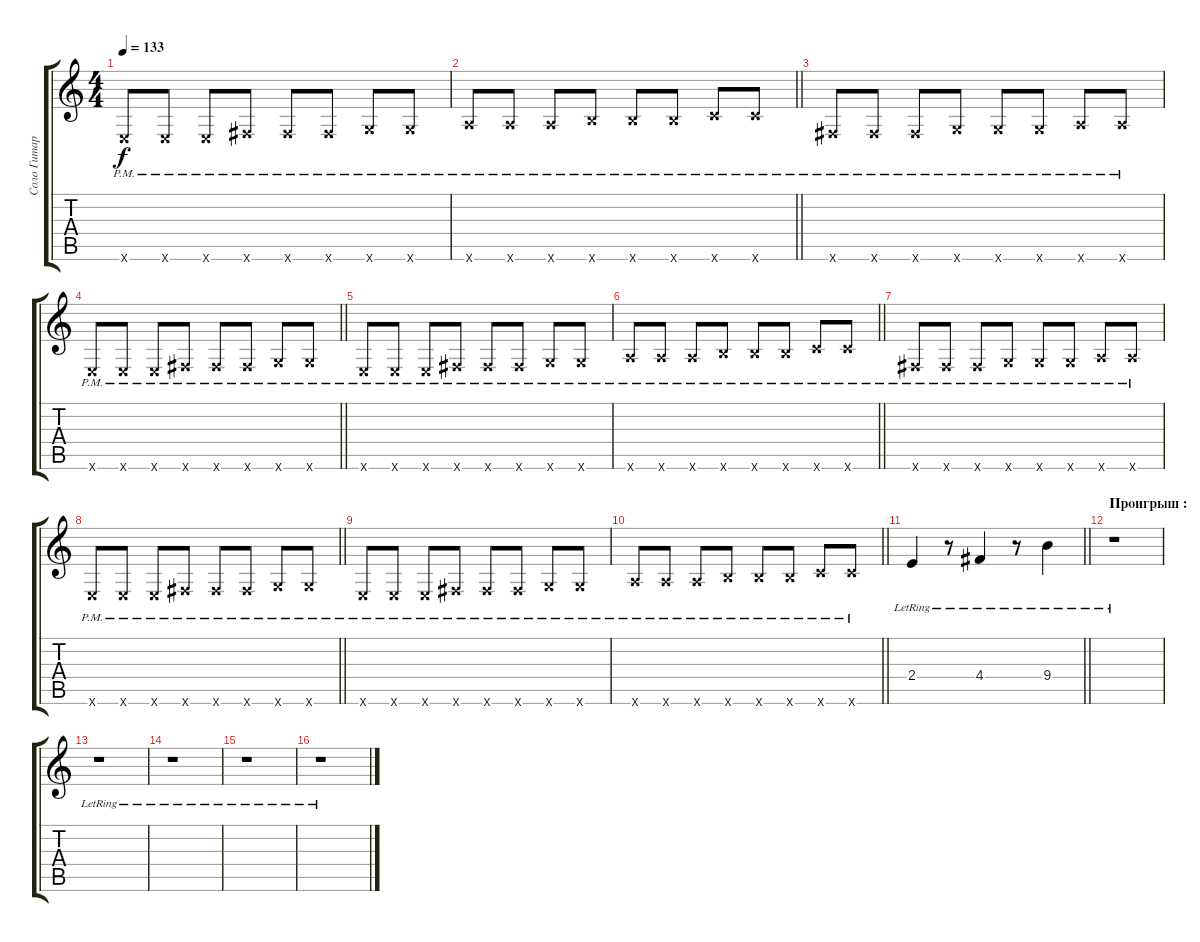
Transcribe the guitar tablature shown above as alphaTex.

\track ("Соло Гитара" "Соло Гитар") {instrument distortionguitar}
\staff {score tabs}
\tuning (E4 B3 G3 D3 A2 E2) {hide}
\ts (4 4)
\tempo 133
\clef g2
\ks c
0.6{pm x}.8{dy f} 0.6{pm x}.8 0.6{pm x}.8 2.6{pm x}.8 2.6{pm x}.8 2.6{pm x}.8 3.6{pm x}.8 3.6{pm x}.8 |
\barLineRight lightlight
5.6{pm x}.8 5.6{pm x}.8 5.6{pm x}.8 7.6{pm x}.8 7.6{pm x}.8 7.6{pm x}.8 8.6{pm x}.8 8.6{pm x}.8 |
2.6{pm x}.8 2.6{pm x}.8 2.6{pm x}.8 3.6{pm x}.8 3.6{pm x}.8 3.6{pm x}.8 5.6{pm x}.8 5.6{pm x}.8 |
\barLineRight lightlight
0.6{pm x}.8 0.6{pm x}.8 0.6{pm x}.8 2.6{pm x}.8 2.6{pm x}.8 2.6{pm x}.8 3.6{pm x}.8 3.6{pm x}.8 |
0.6{pm x}.8 0.6{pm x}.8 0.6{pm x}.8 2.6{pm x}.8 2.6{pm x}.8 2.6{pm x}.8 3.6{pm x}.8 3.6{pm x}.8 |
\barLineRight lightlight
5.6{pm x}.8 5.6{pm x}.8 5.6{pm x}.8 7.6{pm x}.8 7.6{pm x}.8 7.6{pm x}.8 8.6{pm x}.8 8.6{pm x}.8 |
2.6{pm x}.8 2.6{pm x}.8 2.6{pm x}.8 3.6{pm x}.8 3.6{pm x}.8 3.6{pm x}.8 5.6{pm x}.8 5.6{pm x}.8 |
\barLineRight lightlight
0.6{pm x}.8 0.6{pm x}.8 0.6{pm x}.8 2.6{pm x}.8 2.6{pm x}.8 2.6{pm x}.8 3.6{pm x}.8 3.6{pm x}.8 |
0.6{pm x}.8 0.6{pm x}.8 0.6{pm x}.8 2.6{pm x}.8 2.6{pm x}.8 2.6{pm x}.8 3.6{pm x}.8 3.6{pm x}.8 |
\barLineRight lightlight
5.6{pm x}.8 5.6{pm x}.8 5.6{pm x}.8 7.6{pm x}.8 7.6{pm x}.8 7.6{pm x}.8 8.6{pm x}.8 8.6{pm x}.8 |
\barLineRight lightlight
2.4{lr}.4{volume 8} r.8 4.4{lr}.4 r.8 9.4{lr}.4 |
\section ("" "Проигрыш :")
r.1 |
r.1 |
r.1 |
r.1 |
r.1
